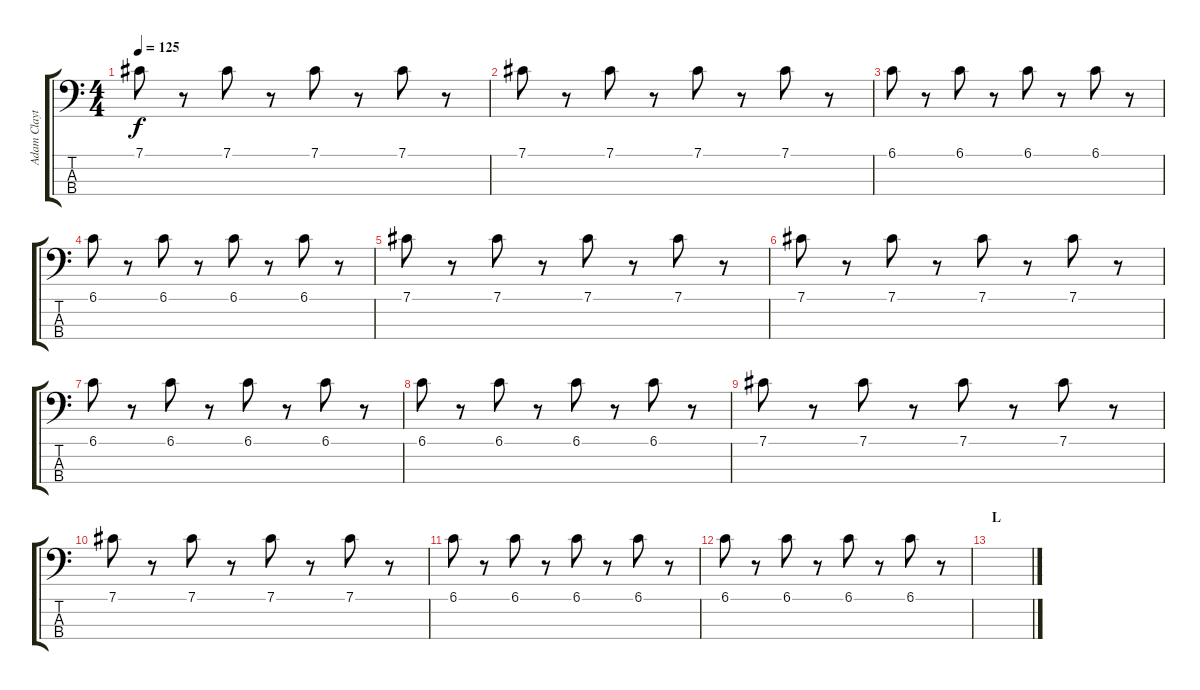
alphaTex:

\track ("Adam Clayton" "Adam Clayt") {instrument electricbassfinger}
\staff {score tabs}
\tuning (Gb2 Db2 Ab1 Eb1) {hide}
\ts (4 4)
\tempo 125
\clef f4
\ks c
7.1.8{dy f} r.8 7.1.8 r.8 7.1.8 r.8 7.1.8 r.8 |
7.1.8 r.8 7.1.8 r.8 7.1.8 r.8 7.1.8 r.8 |
6.1.8 r.8 6.1.8 r.8 6.1.8 r.8 6.1.8 r.8 |
6.1.8 r.8 6.1.8 r.8 6.1.8 r.8 6.1.8 r.8 |
7.1.8 r.8 7.1.8 r.8 7.1.8 r.8 7.1.8 r.8 |
7.1.8 r.8 7.1.8 r.8 7.1.8 r.8 7.1.8 r.8 |
6.1.8 r.8 6.1.8 r.8 6.1.8 r.8 6.1.8 r.8 |
6.1.8 r.8 6.1.8 r.8 6.1.8 r.8 6.1.8 r.8 |
7.1.8 r.8 7.1.8 r.8 7.1.8 r.8 7.1.8 r.8 |
7.1.8 r.8 7.1.8 r.8 7.1.8 r.8 7.1.8 r.8 |
6.1.8 r.8 6.1.8 r.8 6.1.8 r.8 6.1.8 r.8 |
6.1.8 r.8 6.1.8 r.8 6.1.8 r.8 6.1.8 r.8 |
\section ("" "L")
